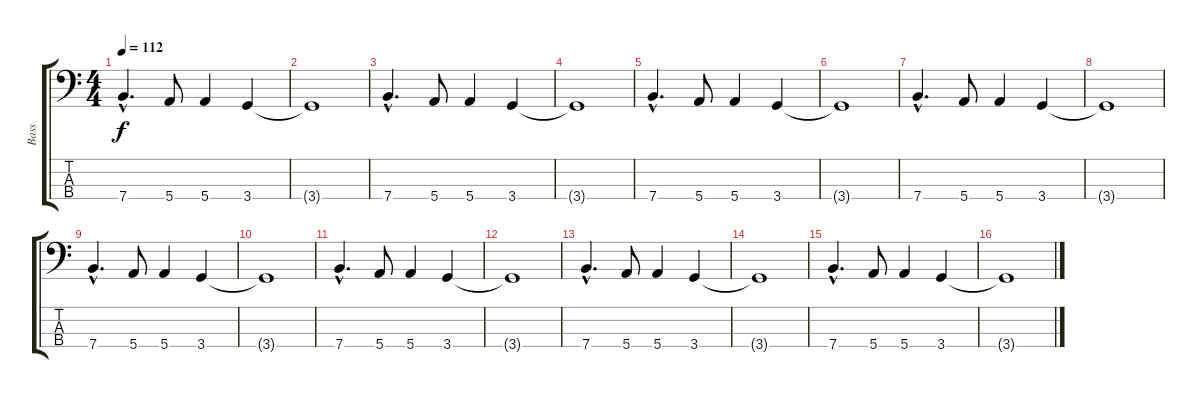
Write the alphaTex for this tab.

\track ("Bass" "Bass") {instrument electricbasspick}
\staff {score tabs}
\tuning (G2 D2 A1 E1) {hide}
\ts (4 4)
\tempo 112
\clef f4
\ks c
7.4{hac}.4{d dy f instrument electricbasspick} 5.4.8 5.4.4 3.4.4 |
3.4{t}.1 |
7.4{hac}.4{d} 5.4.8 5.4.4 3.4.4 |
3.4{t}.1 |
7.4{hac}.4{d} 5.4.8 5.4.4 3.4.4 |
3.4{t}.1 |
7.4{hac}.4{d} 5.4.8 5.4.4 3.4.4 |
3.4{t}.1 |
7.4{hac}.4{d} 5.4.8 5.4.4 3.4.4 |
3.4{t}.1 |
7.4{hac}.4{d} 5.4.8 5.4.4 3.4.4 |
3.4{t}.1 |
7.4{hac}.4{d} 5.4.8 5.4.4 3.4.4 |
3.4{t}.1 |
7.4{hac}.4{d} 5.4.8 5.4.4 3.4.4 |
3.4{t}.1
